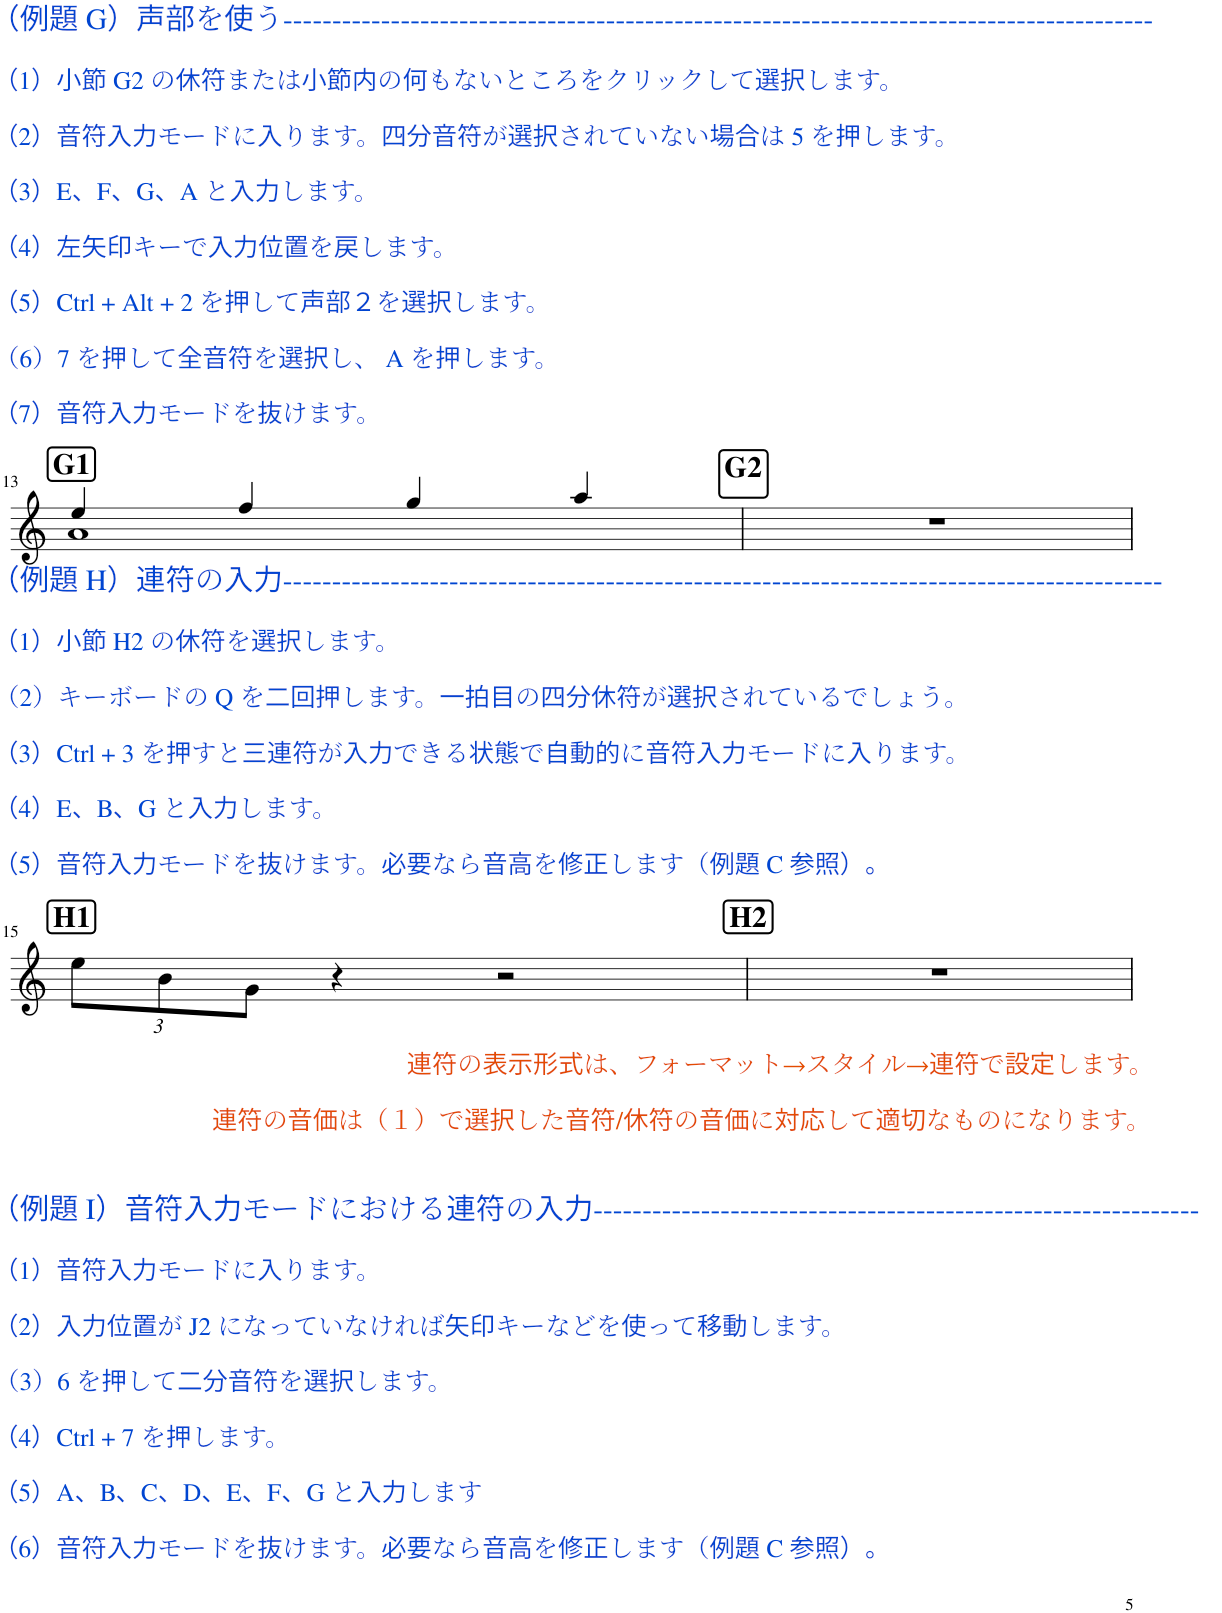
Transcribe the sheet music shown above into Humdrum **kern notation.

**kern
*part1
*staff1
*I"Piano
*I'Pno.
!!LO:PB:g=z
*clefG2
*k[]
*M4/4
!!LO:REH:place=s1:a:B:cj:fs=14:t=G1
=13
*^
!LO:TX:a:t=（例題 G）声部を使う-----------------------------------------------------------------------------------------	!
!LO:TX:a:t=（1）小節 G2 の休符または小節内の何もないところをクリックして選択します。	!
!LO:TX:a:t=（2）音符入力モードに入ります。四分音符が選択されていない場合は 5 を押します。	!
!LO:TX:a:t=（3）E、F、G、A と入力します。	!
!LO:TX:a:t=（4）左矢印キーで入力位置を戻します。	!
!LO:TX:a:t=（5）Ctrl + Alt + 2 を押して声部２を選択します。	!
!LO:TX:a:t=（6）7 を押して全音符を選択し、 A を押します。	!
!LO:TX:a:t=（7）音符入力モードを抜けます。	!
4ee/	1a
4ff/	.
4gg/	.
4aa/	.
*v	*v
!!LO:REH:place=s1:a:t=
!!LO:REH:place=s1:a:B:cj:fs=14:t=G2
=14
1r
!!LO:LB:g=z
!!LO:REH:place=s1:a:B:cj:fs=14:t=H1
=15
*Xbrackettup
!LO:TX:a:t=（例題 H）連符の入力------------------------------------------------------------------------------------------
!LO:TX:a:t=（1）小節 H2 の休符を選択します。
!LO:TX:a:t=（2）キーボードの Q を二回押します。一拍目の四分休符が選択されているでしょう。
!LO:TX:a:t=（3）Ctrl + 3 を押すと三連符が入力できる状態で自動的に音符入力モードに入ります。
!LO:TX:a:t=（4）E、B、G と入力します。
!LO:TX:a:t=（5）音符入力モードを抜けます。必要なら音高を修正します（例題 C 参照）。
!LO:TX:b:t=（例題 I）音符入力モードにおける連符の入力--------------------------------------------------------------
!LO:TX:b:t=（1）音符入力モードに入ります。
!LO:TX:b:t=（2）入力位置が J2 になっていなければ矢印キーなどを使って移動します。
!LO:TX:b:t=（3）6 を押して二分音符を選択します。
!LO:TX:b:t=（4）Ctrl + 7 を押します。
!LO:TX:b:t=（5）A、B、C、D、E、F、G と入力します
!LO:TX:b:t=（6）音符入力モードを抜けます。必要なら音高を修正します（例題 C 参照）。
!LO:TX:b:t=連符の表示形式は、フォーマット→スタイル→連符で設定します。
!LO:TX:b:t=連符の音価は（１）で選択した音符/休符の音価に対応して適切なものになります。
12ee\L
12b\
12g\J
4r
2r
!!LO:REH:place=s1:a:B:cj:fs=14:t=H2
=16
1r
=
*-
